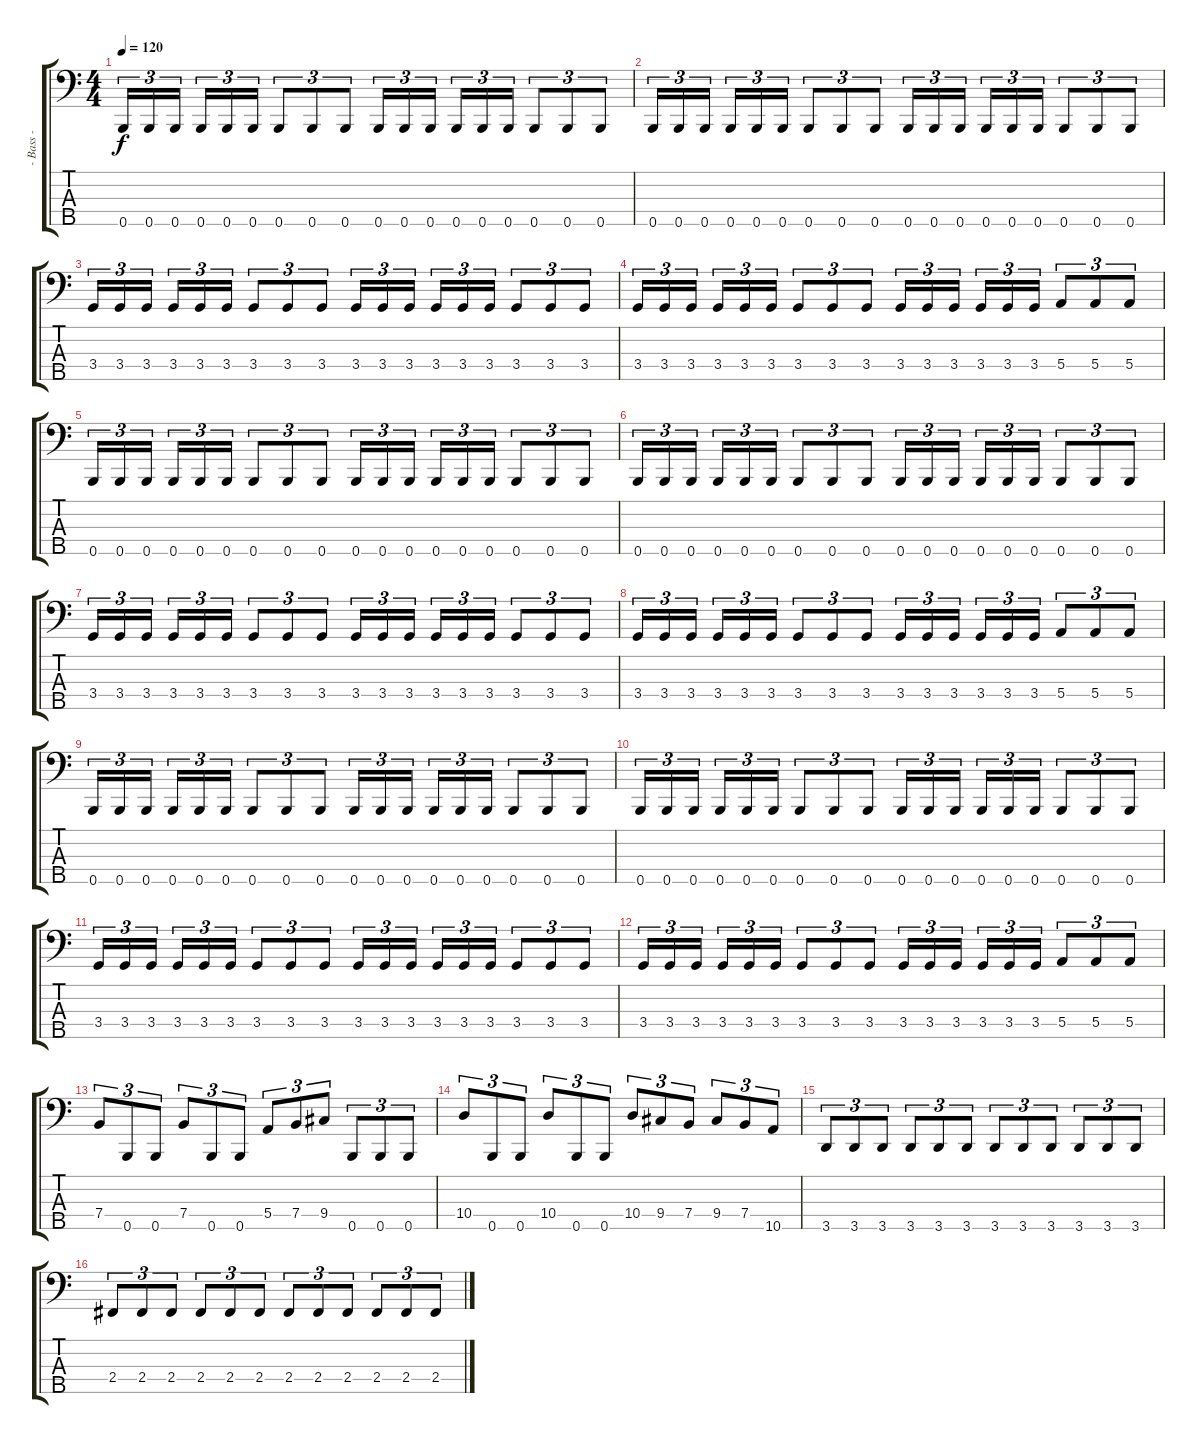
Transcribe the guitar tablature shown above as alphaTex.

\track ("- Bass -" "- Bass -") {instrument electricbasspick}
\staff {score tabs}
\tuning (G2 D2 A1 E1 B0) {hide}
\ts (4 4)
\tempo 120
\clef f4
\ks c
0.5.16{tu (3 2) dy f} 0.5.16{tu (3 2)} 0.5.16{tu (3 2)} 0.5.16{tu (3 2)} 0.5.16{tu (3 2)} 0.5.16{tu (3 2)} 0.5.8{tu (3 2)} 0.5.8{tu (3 2)} 0.5.8{tu (3 2)} 0.5.16{tu (3 2)} 0.5.16{tu (3 2)} 0.5.16{tu (3 2)} 0.5.16{tu (3 2)} 0.5.16{tu (3 2)} 0.5.16{tu (3 2)} 0.5.8{tu (3 2)} 0.5.8{tu (3 2)} 0.5.8{tu (3 2)} |
0.5.16{tu (3 2)} 0.5.16{tu (3 2)} 0.5.16{tu (3 2)} 0.5.16{tu (3 2)} 0.5.16{tu (3 2)} 0.5.16{tu (3 2)} 0.5.8{tu (3 2)} 0.5.8{tu (3 2)} 0.5.8{tu (3 2)} 0.5.16{tu (3 2)} 0.5.16{tu (3 2)} 0.5.16{tu (3 2)} 0.5.16{tu (3 2)} 0.5.16{tu (3 2)} 0.5.16{tu (3 2)} 0.5.8{tu (3 2)} 0.5.8{tu (3 2)} 0.5.8{tu (3 2)} |
3.4.16{tu (3 2)} 3.4.16{tu (3 2)} 3.4.16{tu (3 2)} 3.4.16{tu (3 2)} 3.4.16{tu (3 2)} 3.4.16{tu (3 2)} 3.4.8{tu (3 2)} 3.4.8{tu (3 2)} 3.4.8{tu (3 2)} 3.4.16{tu (3 2)} 3.4.16{tu (3 2)} 3.4.16{tu (3 2)} 3.4.16{tu (3 2)} 3.4.16{tu (3 2)} 3.4.16{tu (3 2)} 3.4.8{tu (3 2)} 3.4.8{tu (3 2)} 3.4.8{tu (3 2)} |
3.4.16{tu (3 2)} 3.4.16{tu (3 2)} 3.4.16{tu (3 2)} 3.4.16{tu (3 2)} 3.4.16{tu (3 2)} 3.4.16{tu (3 2)} 3.4.8{tu (3 2)} 3.4.8{tu (3 2)} 3.4.8{tu (3 2)} 3.4.16{tu (3 2)} 3.4.16{tu (3 2)} 3.4.16{tu (3 2)} 3.4.16{tu (3 2)} 3.4.16{tu (3 2)} 3.4.16{tu (3 2)} 5.4.8{tu (3 2)} 5.4.8{tu (3 2)} 5.4.8{tu (3 2)} |
0.5.16{tu (3 2)} 0.5.16{tu (3 2)} 0.5.16{tu (3 2)} 0.5.16{tu (3 2)} 0.5.16{tu (3 2)} 0.5.16{tu (3 2)} 0.5.8{tu (3 2)} 0.5.8{tu (3 2)} 0.5.8{tu (3 2)} 0.5.16{tu (3 2)} 0.5.16{tu (3 2)} 0.5.16{tu (3 2)} 0.5.16{tu (3 2)} 0.5.16{tu (3 2)} 0.5.16{tu (3 2)} 0.5.8{tu (3 2)} 0.5.8{tu (3 2)} 0.5.8{tu (3 2)} |
0.5.16{tu (3 2)} 0.5.16{tu (3 2)} 0.5.16{tu (3 2)} 0.5.16{tu (3 2)} 0.5.16{tu (3 2)} 0.5.16{tu (3 2)} 0.5.8{tu (3 2)} 0.5.8{tu (3 2)} 0.5.8{tu (3 2)} 0.5.16{tu (3 2)} 0.5.16{tu (3 2)} 0.5.16{tu (3 2)} 0.5.16{tu (3 2)} 0.5.16{tu (3 2)} 0.5.16{tu (3 2)} 0.5.8{tu (3 2)} 0.5.8{tu (3 2)} 0.5.8{tu (3 2)} |
3.4.16{tu (3 2)} 3.4.16{tu (3 2)} 3.4.16{tu (3 2)} 3.4.16{tu (3 2)} 3.4.16{tu (3 2)} 3.4.16{tu (3 2)} 3.4.8{tu (3 2)} 3.4.8{tu (3 2)} 3.4.8{tu (3 2)} 3.4.16{tu (3 2)} 3.4.16{tu (3 2)} 3.4.16{tu (3 2)} 3.4.16{tu (3 2)} 3.4.16{tu (3 2)} 3.4.16{tu (3 2)} 3.4.8{tu (3 2)} 3.4.8{tu (3 2)} 3.4.8{tu (3 2)} |
3.4.16{tu (3 2)} 3.4.16{tu (3 2)} 3.4.16{tu (3 2)} 3.4.16{tu (3 2)} 3.4.16{tu (3 2)} 3.4.16{tu (3 2)} 3.4.8{tu (3 2)} 3.4.8{tu (3 2)} 3.4.8{tu (3 2)} 3.4.16{tu (3 2)} 3.4.16{tu (3 2)} 3.4.16{tu (3 2)} 3.4.16{tu (3 2)} 3.4.16{tu (3 2)} 3.4.16{tu (3 2)} 5.4.8{tu (3 2)} 5.4.8{tu (3 2)} 5.4.8{tu (3 2)} |
0.5.16{tu (3 2)} 0.5.16{tu (3 2)} 0.5.16{tu (3 2)} 0.5.16{tu (3 2)} 0.5.16{tu (3 2)} 0.5.16{tu (3 2)} 0.5.8{tu (3 2)} 0.5.8{tu (3 2)} 0.5.8{tu (3 2)} 0.5.16{tu (3 2)} 0.5.16{tu (3 2)} 0.5.16{tu (3 2)} 0.5.16{tu (3 2)} 0.5.16{tu (3 2)} 0.5.16{tu (3 2)} 0.5.8{tu (3 2)} 0.5.8{tu (3 2)} 0.5.8{tu (3 2)} |
0.5.16{tu (3 2)} 0.5.16{tu (3 2)} 0.5.16{tu (3 2)} 0.5.16{tu (3 2)} 0.5.16{tu (3 2)} 0.5.16{tu (3 2)} 0.5.8{tu (3 2)} 0.5.8{tu (3 2)} 0.5.8{tu (3 2)} 0.5.16{tu (3 2)} 0.5.16{tu (3 2)} 0.5.16{tu (3 2)} 0.5.16{tu (3 2)} 0.5.16{tu (3 2)} 0.5.16{tu (3 2)} 0.5.8{tu (3 2)} 0.5.8{tu (3 2)} 0.5.8{tu (3 2)} |
3.4.16{tu (3 2)} 3.4.16{tu (3 2)} 3.4.16{tu (3 2)} 3.4.16{tu (3 2)} 3.4.16{tu (3 2)} 3.4.16{tu (3 2)} 3.4.8{tu (3 2)} 3.4.8{tu (3 2)} 3.4.8{tu (3 2)} 3.4.16{tu (3 2)} 3.4.16{tu (3 2)} 3.4.16{tu (3 2)} 3.4.16{tu (3 2)} 3.4.16{tu (3 2)} 3.4.16{tu (3 2)} 3.4.8{tu (3 2)} 3.4.8{tu (3 2)} 3.4.8{tu (3 2)} |
3.4.16{tu (3 2)} 3.4.16{tu (3 2)} 3.4.16{tu (3 2)} 3.4.16{tu (3 2)} 3.4.16{tu (3 2)} 3.4.16{tu (3 2)} 3.4.8{tu (3 2)} 3.4.8{tu (3 2)} 3.4.8{tu (3 2)} 3.4.16{tu (3 2)} 3.4.16{tu (3 2)} 3.4.16{tu (3 2)} 3.4.16{tu (3 2)} 3.4.16{tu (3 2)} 3.4.16{tu (3 2)} 5.4.8{tu (3 2)} 5.4.8{tu (3 2)} 5.4.8{tu (3 2)} |
7.4.8{tu (3 2)} 0.5.8{tu (3 2)} 0.5.8{tu (3 2)} 7.4.8{tu (3 2)} 0.5.8{tu (3 2)} 0.5.8{tu (3 2)} 5.4.8{tu (3 2)} 7.4.8{tu (3 2)} 9.4.8{tu (3 2)} 0.5.8{tu (3 2)} 0.5.8{tu (3 2)} 0.5.8{tu (3 2)} |
10.4.8{tu (3 2)} 0.5.8{tu (3 2)} 0.5.8{tu (3 2)} 10.4.8{tu (3 2)} 0.5.8{tu (3 2)} 0.5.8{tu (3 2)} 10.4.8{tu (3 2)} 9.4.8{tu (3 2)} 7.4.8{tu (3 2)} 9.4.8{tu (3 2)} 7.4.8{tu (3 2)} 10.5.8{tu (3 2)} |
3.5.8{tu (3 2)} 3.5.8{tu (3 2)} 3.5.8{tu (3 2)} 3.5.8{tu (3 2)} 3.5.8{tu (3 2)} 3.5.8{tu (3 2)} 3.5.8{tu (3 2)} 3.5.8{tu (3 2)} 3.5.8{tu (3 2)} 3.5.8{tu (3 2)} 3.5.8{tu (3 2)} 3.5.8{tu (3 2)} |
2.4.8{tu (3 2)} 2.4.8{tu (3 2)} 2.4.8{tu (3 2)} 2.4.8{tu (3 2)} 2.4.8{tu (3 2)} 2.4.8{tu (3 2)} 2.4.8{tu (3 2)} 2.4.8{tu (3 2)} 2.4.8{tu (3 2)} 2.4.8{tu (3 2)} 2.4.8{tu (3 2)} 2.4.8{tu (3 2)}
